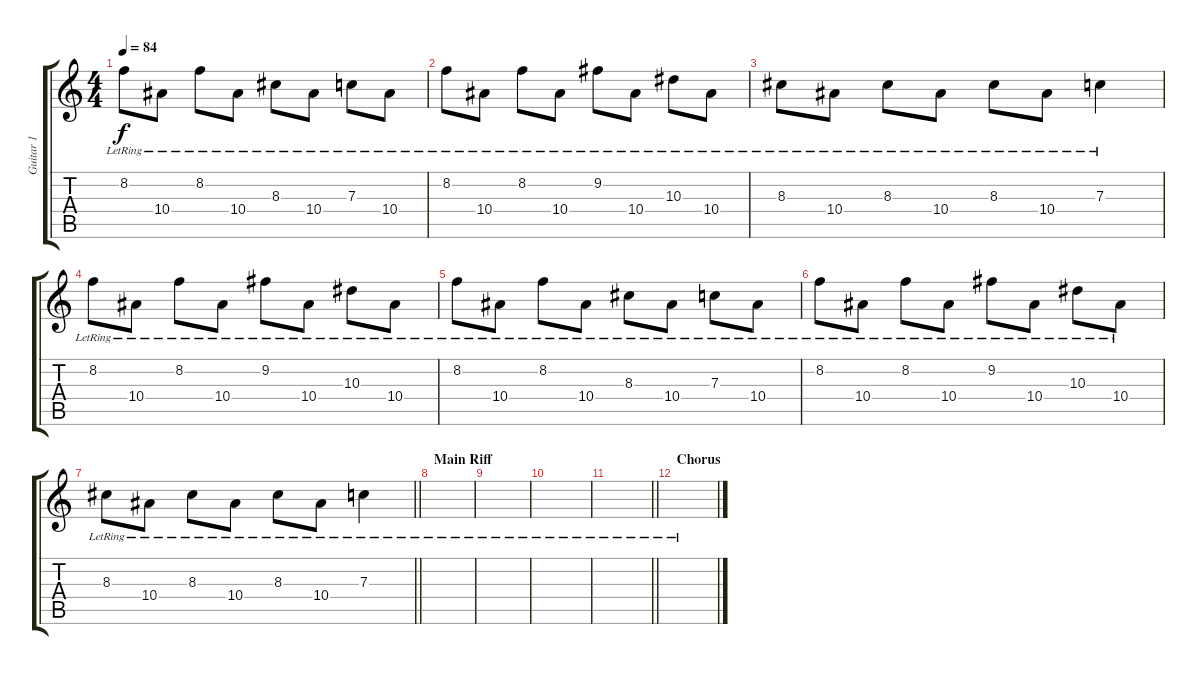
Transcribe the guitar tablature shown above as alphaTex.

\track ("Guitar 1" "Guitar 1") {instrument electricguitarclean}
\staff {score tabs}
\tuning (D4 A3 F3 C3 G2 C2) {hide}
\ts (4 4)
\tempo 84
\clef g2
\ks c
8.2{lr}.8{dy f} 10.4{lr}.8 8.2{lr}.8 10.4{lr}.8 8.3{lr}.8 10.4{lr}.8 7.3{lr}.8 10.4{lr}.8 |
8.2{lr}.8 10.4{lr}.8 8.2{lr}.8 10.4{lr}.8 9.2{lr}.8 10.4{lr}.8 10.3{lr}.8 10.4{lr}.8 |
8.3{lr}.8 10.4{lr}.8 8.3{lr}.8 10.4{lr}.8 8.3{lr}.8 10.4{lr}.8 7.3{lr}.4 |
8.2{lr}.8 10.4{lr}.8 8.2{lr}.8 10.4{lr}.8 9.2{lr}.8 10.4{lr}.8 10.3{lr}.8 10.4{lr}.8 |
8.2{lr}.8 10.4{lr}.8 8.2{lr}.8 10.4{lr}.8 8.3{lr}.8 10.4{lr}.8 7.3{lr}.8 10.4{lr}.8 |
8.2{lr}.8 10.4{lr}.8 8.2{lr}.8 10.4{lr}.8 9.2{lr}.8 10.4{lr}.8 10.3{lr}.8 10.4{lr}.8 |
\barLineRight lightlight
8.3{lr}.8 10.4{lr}.8 8.3{lr}.8 10.4{lr}.8 8.3{lr}.8 10.4{lr}.8 7.3{lr}.4 |
\section ("" "Main Riff")
|
|
|
\barLineRight lightlight
|
\section ("" "Chorus")
